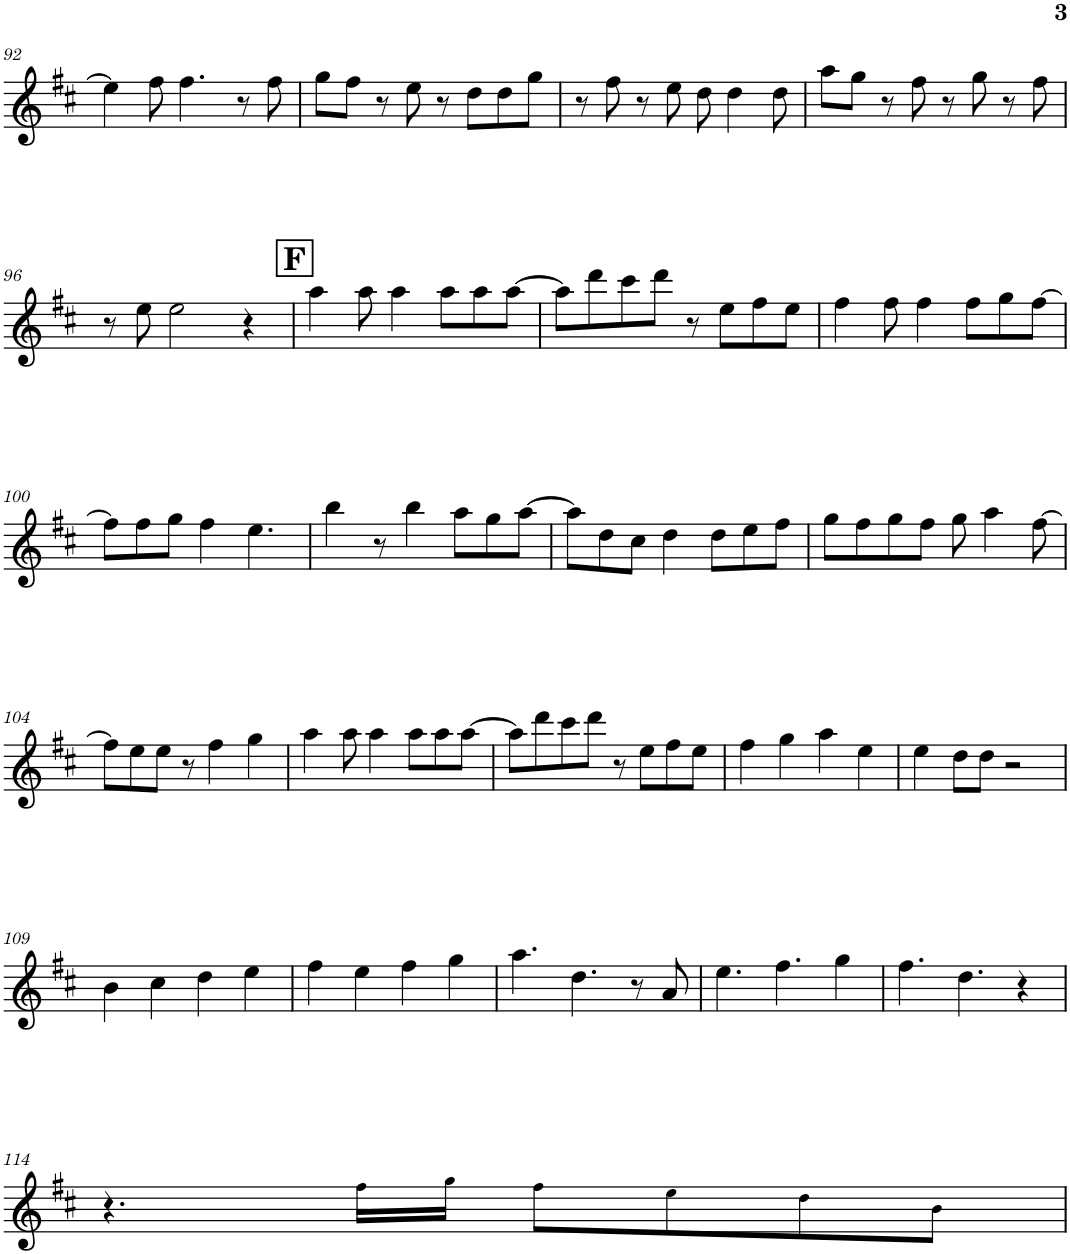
**kern
*part1
*staff1
*I"Piano
*I'Pno.
!!LO:PB:g=z
*clefG2
*k[f#c#]
*M4/4
=92
4ee\]
8ff#\
4.ff#\
8r
8ff#\
=93
8gg\L
8ff#\J
8r
8ee\
8r
8dd\L
8dd\
8gg\J
=94
8r
8ff#\
8r
8ee\
8dd\
4dd\
8dd\
=95
8aa\L
8gg\J
8r
8ff#\
8r
8gg\
8r
8ff#\
!!LO:LB:g=z
=96
8r
8ee\
2ee\
4r
!!LO:REH:place=s1:a:B:cj:fs=14:t=F
=97
4aa\
8aa\
4aa\
8aa\L
8aa\
[8aa\J
=98
8aa\L]
8ddd\
8ccc#\
8ddd\J
8r
8ee\L
8ff#\
8ee\J
=99
4ff#\
8ff#\
4ff#\
8ff#\L
8gg\
[8ff#\J
!!LO:LB:g=z
=100
8ff#\L]
8ff#\
8gg\J
4ff#\
4.ee\
=101
4bb\
8r
4bb\
8aa\L
8gg\
[8aa\J
=102
8aa\L]
8dd\
8cc#\J
4dd\
8dd\L
8ee\
8ff#\J
=103
8gg\L
8ff#\
8gg\
8ff#\J
8gg\
4aa\
[8ff#\
!!LO:LB:g=z
=104
8ff#\L]
8ee\
8ee\J
8r
4ff#\
4gg\
=105
4aa\
8aa\
4aa\
8aa\L
8aa\
[8aa\J
=106
8aa\L]
8ddd\
8ccc#\
8ddd\J
8r
8ee\L
8ff#\
8ee\J
=107
4ff#\
4gg\
4aa\
4ee\
=108
4ee\
8dd\L
8dd\J
2r
!!LO:LB:g=z
=109
4b\
4cc#\
4dd\
4ee\
=110
4ff#\
4ee\
4ff#\
4gg\
=111
4.aa\
4.dd\
8r
8a/
=112
4.ee\
4.ff#\
4gg\
=113
4.ff#\
4.dd\
4r
!!LO:LB:g=z
=114
4.r
16ff#!\LL
16gg!\JJ
8ff#!\L
8ee!\
8dd!\
8b!\J
=
*-
